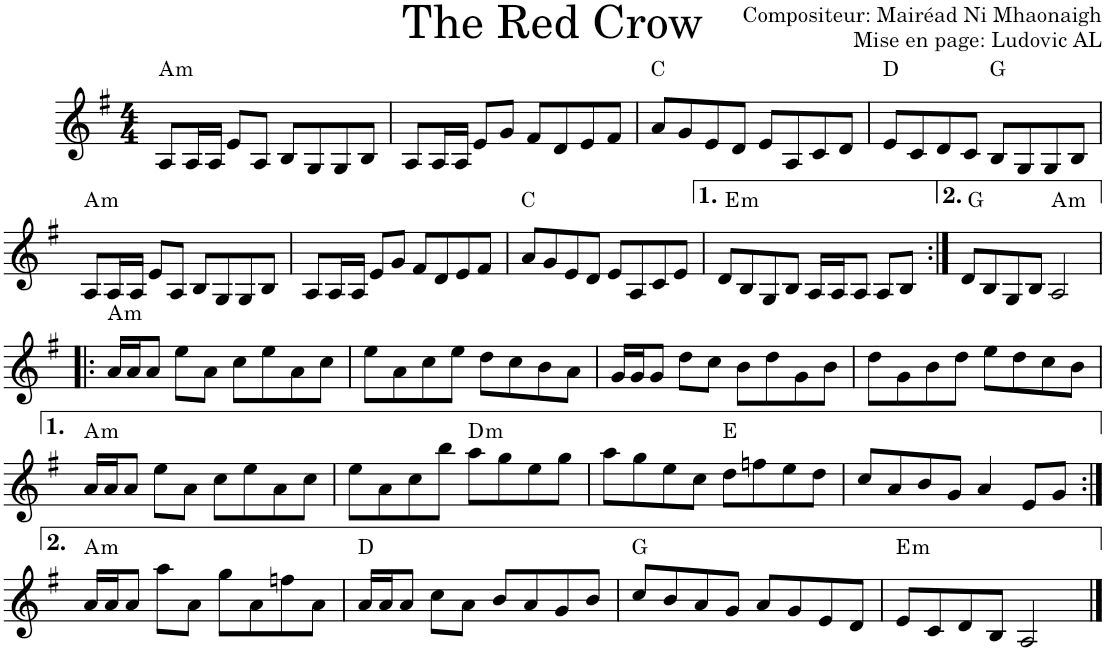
**kern	**harte
*part1	*part1
*staff1	*
*I"Violon	*
*I'Vln.	*
*clefG2	*
*k[f#]	*
*M4/4	*
=1	=1
!	!LO:H:kt=m
8A/L	A:min
16A/L	.
16A/JJ	.
8e/L	.
8A/J	.
8B/L	.
8G/	.
8G/	.
8B/J	.
=2	=2
8A/L	.
16A/L	.
16A/JJ	.
8e/L	.
8g/J	.
8f#/L	.
8d/	.
8e/	.
8f#/J	.
=3	=3
8a/L	C:maj
8g/	.
8e/	.
8d/J	.
8e/L	.
8A/	.
8c/	.
8d/J	.
=4	=4
8e/L	D:maj
8c/	.
8d/	.
8c/J	.
8B/L	G:maj
8G/	.
8G/	.
8B/J	.
!!LO:LB:g=z
=5	=5
!	!LO:H:kt=m
8A/L	A:min
16A/L	.
16A/JJ	.
8e/L	.
8A/J	.
8B/L	.
8G/	.
8G/	.
8B/J	.
=6	=6
8A/L	.
16A/L	.
16A/JJ	.
8e/L	.
8g/J	.
8f#/L	.
8d/	.
8e/	.
8f#/J	.
=7	=7
8a/L	C:maj
8g/	.
8e/	.
8d/J	.
8e/L	.
8A/	.
8c/	.
8e/J	.
=8	=8
!	!LO:H:kt=m
8d/L	E:min
8B/	.
8G/	.
8B/J	.
16A/LL	.
16A/J	.
8A/J	.
8A/L	.
8B/J	.
=9:|!	=9:|!
8d/L	G:maj
8B/	.
8G/	.
8B/J	.
!	!LO:H:kt=m
2A/	A:min
!!LO:LB:g=z
=10!|:	=10!|:
!	!LO:H:kt=m
16a/LL	A:min
16a/J	.
8a/J	.
8ee\L	.
8a\J	.
8cc\L	.
8ee\	.
8a\	.
8cc\J	.
=11	=11
8ee\L	.
8a\	.
8cc\	.
8ee\J	.
8dd\L	.
8cc\	.
8b\	.
8a\J	.
=12	=12
16g/LL	.
16g/J	.
8g/J	.
8dd\L	.
8cc\J	.
8b\L	.
8dd\	.
8g\	.
8b\J	.
=13	=13
8dd\L	.
8g\	.
8b\	.
8dd\J	.
8ee\L	.
8dd\	.
8cc\	.
8b\J	.
!!LO:LB:g=z
=14	=14
!	!LO:H:kt=m
16a/LL	A:min
16a/J	.
8a/J	.
8ee\L	.
8a\J	.
8cc\L	.
8ee\	.
8a\	.
8cc\J	.
=15	=15
8ee\L	.
8a\	.
8cc\	.
8bb\J	.
!	!LO:H:kt=m
8aa\L	D:min
8gg\	.
8ee\	.
8gg\J	.
=16	=16
8aa\L	.
8gg\	.
8ee\	.
8cc\J	.
8dd\L	E:maj
8ffn\	.
8ee\	.
8dd\J	.
=17	=17
8cc/L	.
8a/	.
8b/	.
8g/J	.
4a/	.
8e/L	.
8g/J	.
!!LO:LB:g=z
=18:|!	=18:|!
!	!LO:H:kt=m
16a/LL	A:min
16a/J	.
8a/J	.
8aa\L	.
8a\J	.
8gg\L	.
8a\	.
8ffn\	.
8a\J	.
=19	=19
16a/LL	D:maj
16a/J	.
8a/J	.
8cc\L	.
8a\J	.
8b/L	.
8a/	.
8g/	.
8b/J	.
=20	=20
8cc/L	G:maj
8b/	.
8a/	.
8g/J	.
8a/L	.
8g/	.
8e/	.
8d/J	.
=21	=21
!	!LO:H:kt=m
8e/L	E:min
8c/	.
8d/	.
8B/J	.
2A/	.
==	==
*-	*-
